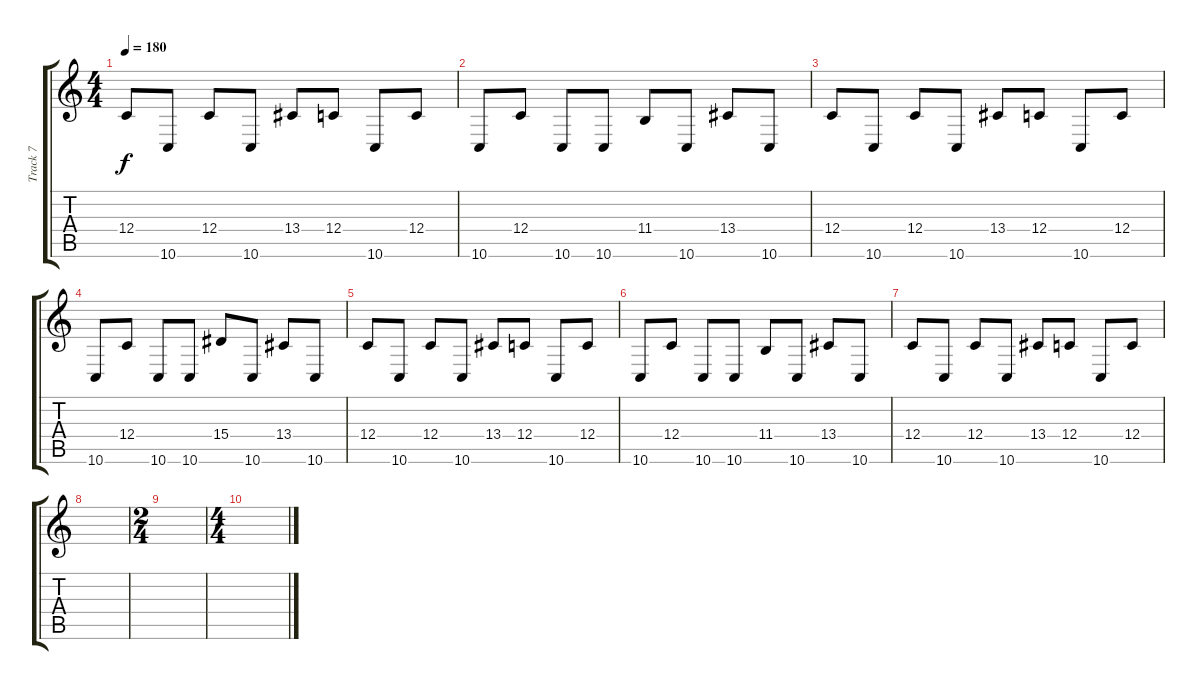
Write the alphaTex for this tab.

\track ("Track 7" "Track 7") {instrument koto}
\staff {score tabs}
\tuning (D4 A3 F3 C3 G2 D2) {hide}
\ts (4 4)
\tempo 180
\clef g2
\ks c
12.4.8{dy f} 10.6.8 12.4.8 10.6.8 13.4.8 12.4.8 10.6.8 12.4.8 |
10.6.8 12.4.8 10.6.8 10.6.8 11.4.8 10.6.8 13.4.8 10.6.8 |
12.4.8 10.6.8 12.4.8 10.6.8 13.4.8 12.4.8 10.6.8 12.4.8 |
10.6.8 12.4.8 10.6.8 10.6.8 15.4.8 10.6.8 13.4.8 10.6.8 |
12.4.8 10.6.8 12.4.8 10.6.8 13.4.8 12.4.8 10.6.8 12.4.8 |
10.6.8 12.4.8 10.6.8 10.6.8 11.4.8 10.6.8 13.4.8 10.6.8 |
12.4.8 10.6.8 12.4.8 10.6.8 13.4.8 12.4.8 10.6.8 12.4.8 |
|
\ts (2 4)
|
\ts (4 4)
